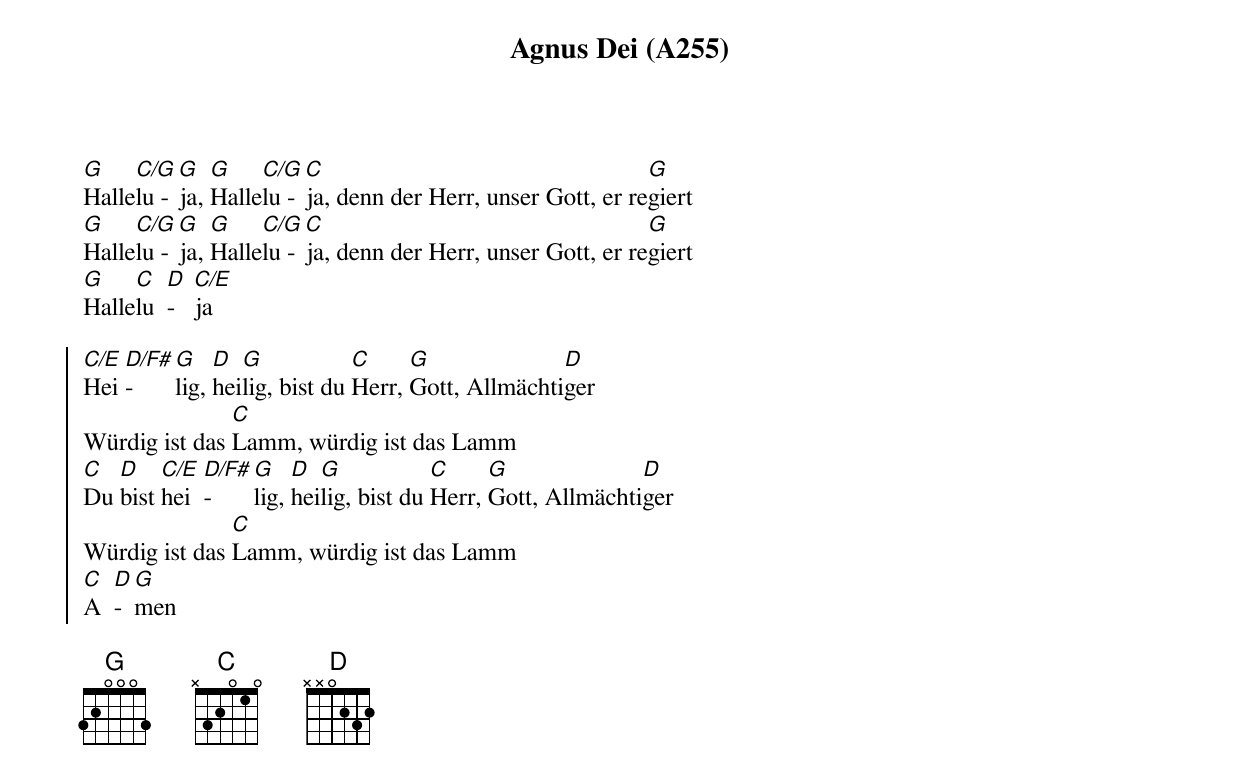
{title: Agnus Dei (A255)}
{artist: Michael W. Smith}

[G]Halle[C/G]lu -[G]ja, [G]Halle[C/G]lu -[C]ja, denn der Herr, unser Gott, er re[G]giert
[G]Halle[C/G]lu -[G]ja, [G]Halle[C/G]lu -[C]ja, denn der Herr, unser Gott, er re[G]giert
[G]Halle[C]lu  [D]-   [C/E]ja

{soc}
[C/E]Hei [D/F#]- [G]lig, [D]hei[G]lig, bist du [C]Herr, [G]Gott, Allmächti[D]ger
Würdig ist das [C]Lamm, würdig ist das Lamm
[C]Du [D]bist [C/E]hei  [D/F#]- [G]lig, [D]hei[G]lig, bist du [C]Herr, [G]Gott, Allmächti[D]ger
Würdig ist das [C]Lamm, würdig ist das Lamm
[C]A  [D]- [G]men
 {eoc}

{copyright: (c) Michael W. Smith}
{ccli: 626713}
